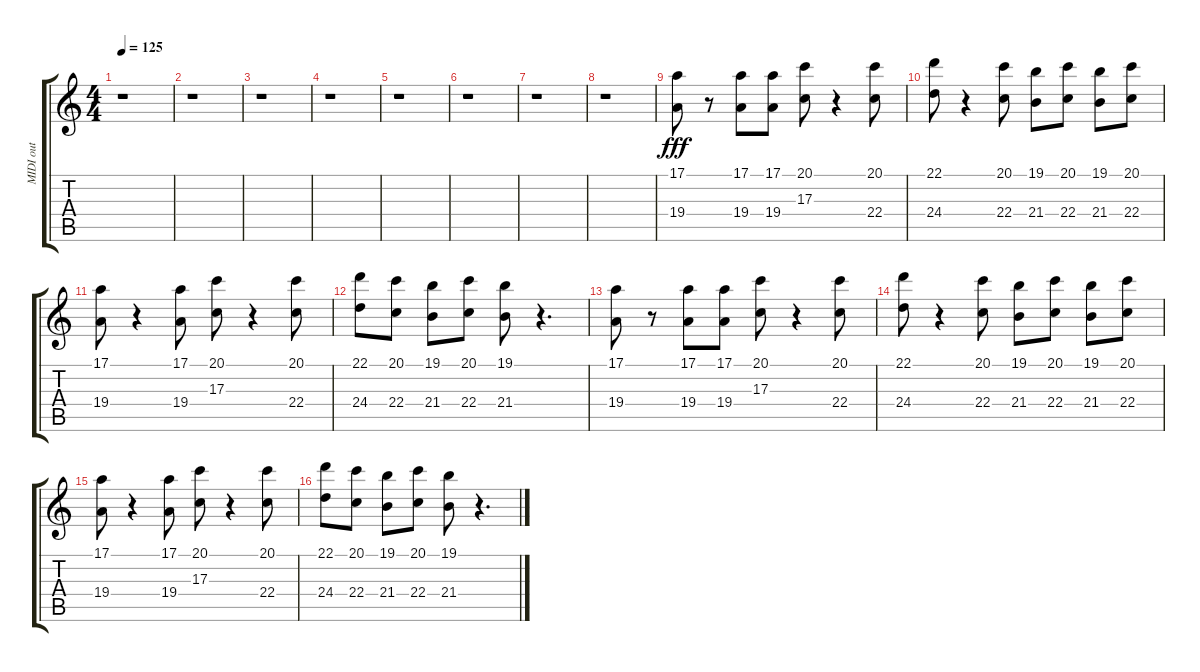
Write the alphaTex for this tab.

\track ("MIDI out" "MIDI out") {instrument synthbrass1}
\staff {score tabs}
\tuning (E4 B3 G3 D3 A2 E2) {hide}
\ts (4 4)
\tempo 125
\clef g2
\ks c
r.1{dy fff} |
r.1 |
r.1 |
r.1 |
r.1 |
r.1 |
r.1 |
r.1 |
(17.1 19.4).8 r.8 (17.1 19.4).8 (17.1 19.4).8 (20.1 17.3).8 r.4 (20.1 22.4).8 |
(22.1 24.4).8 r.4 (20.1 22.4).8 (19.1 21.4).8 (20.1 22.4).8 (19.1 21.4).8 (20.1 22.4).8 |
(17.1 19.4).8 r.4 (17.1 19.4).8 (20.1 17.3).8 r.4 (20.1 22.4).8 |
(22.1 24.4).8 (20.1 22.4).8 (19.1 21.4).8 (20.1 22.4).8 (19.1 21.4).8 r.4{d} |
(17.1 19.4).8 r.8 (17.1 19.4).8 (17.1 19.4).8 (20.1 17.3).8 r.4 (20.1 22.4).8 |
(22.1 24.4).8 r.4 (20.1 22.4).8 (19.1 21.4).8 (20.1 22.4).8 (19.1 21.4).8 (20.1 22.4).8 |
(17.1 19.4).8 r.4 (17.1 19.4).8 (20.1 17.3).8 r.4 (20.1 22.4).8 |
(22.1 24.4).8 (20.1 22.4).8 (19.1 21.4).8 (20.1 22.4).8 (19.1 21.4).8 r.4{d}
